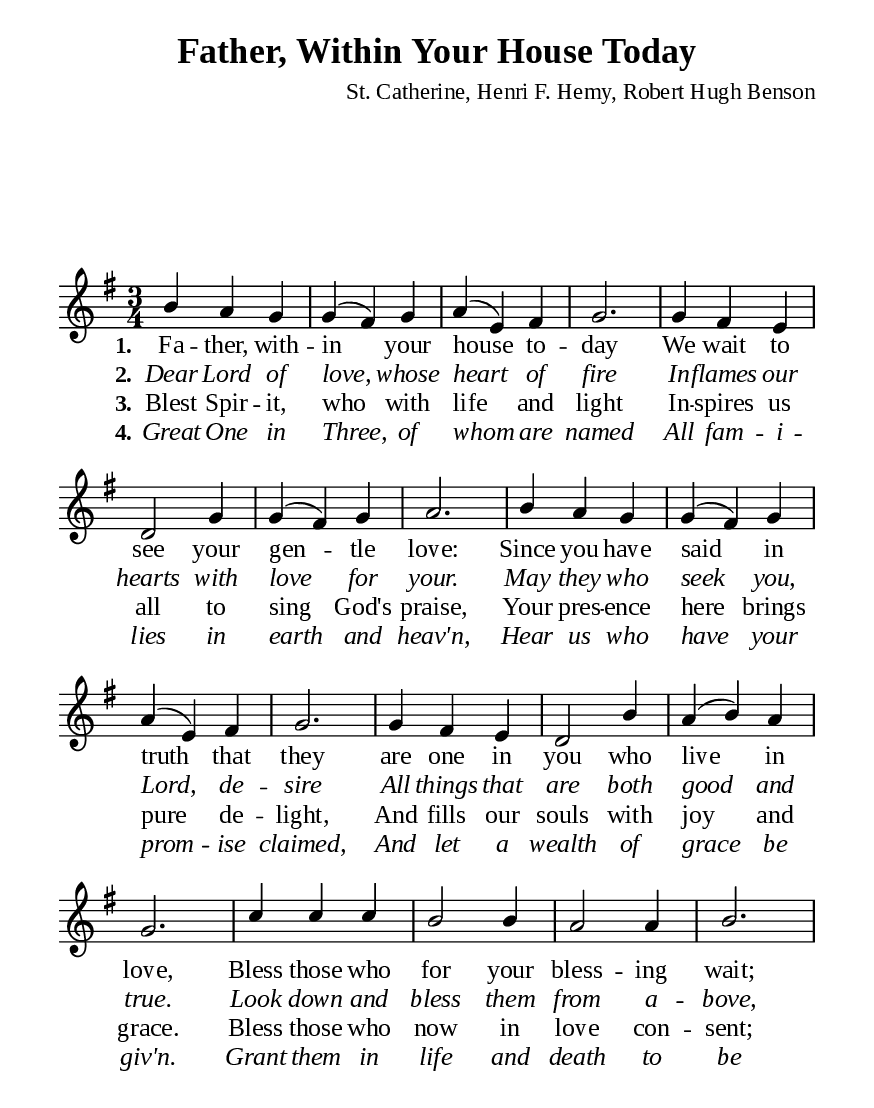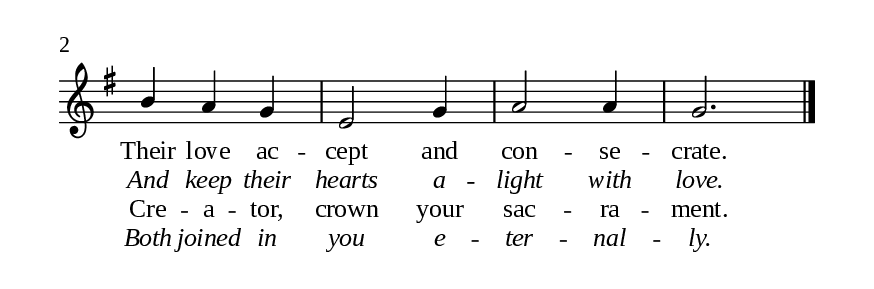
\version "2.18.2"

\header {
  title = "Father, Within Your House Today"
  composer = "St. Catherine, Henri F. Hemy, Robert Hugh Benson"
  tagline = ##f
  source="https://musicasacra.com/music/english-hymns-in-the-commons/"
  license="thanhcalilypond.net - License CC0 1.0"
}

global= {
  \key g \major
  \time 3/4
  \override Score.BarNumber.break-visibility = ##(#f #f #f)
}

\paper {
  #(set-paper-size "a5")
  top-margin = 10\mm
  bottom-margin = 10\mm
  left-margin = 10\mm
  right-margin = 10\mm
  indent = #0
  #(define fonts
	 (make-pango-font-tree "Liberation Serif"
	 		       "Liberation Serif"
			       "Liberation Serif"
			       (/ 20 20)))
  system-system-spacing = #'((basic-distance . 3) (padding . 3))
}

printItalic = \with {
  \override LyricText.font-shape = #'italic
}

% Verse music
musicVerseSoprano = \relative c'' {
  %{	01	%} b4 a g |
  %{	02	%} g (fis) g |
  %{	03	%} a (e) fis |
  %{	04	%} g2. |
  %{	05	%} g4 fis e |
  %{	06	%} d2 g4 |
  %{	07	%} g (fis) g |
  %{	08	%} a2. |
  %{	09	%} b4 a g |
  %{	10	%} g (fis) g |
  %{	11	%} a (e) fis |
  %{	12	%} g2. |
  %{	13	%} g4 fis e |
  %{	14	%} d2 b'4 |
  %{	15	%} a (b) a |
  %{	16	%} g2. |
  %{	17	%} c4 c c |
  %{	18	%} b2 b4 |
  %{	19	%} a2 a4 |
  %{	20	%} b2. |
  %{	21	%} b4 a g |
  %{	22	%} e2 g4 |
  %{	23	%} a2 a4 |
  %{	24	%} g2. \bar "|."
}

% Verse lyrics
verseOne = \lyricmode {
  \set stanza = #"1."
  Fa -- ther, with -- in your house to -- day
  We wait to see your gen -- tle love:
  Since you have said in truth that they are one in you who live in love,
  Bless those who for your bless -- ing wait;
  Their love ac -- cept and con -- se -- crate.
}

verseTwo = \lyricmode {
  \set stanza = #"2."
  Dear Lord of love, whose heart of fire
  In -- flames our hearts with love for your.
  May they who seek you, Lord, de -- sire
  All things that are both good and true.
  Look down and bless them from a -- bove,
  And keep their hearts a -- light with love.
}

verseThree = \lyricmode {
  \set stanza = #"3."
  Blest Spir -- it, who with life and light
  In -- spires us all to sing God's praise,
  Your pres -- ence here brings pure de -- light,
  And fills our souls with joy and grace.
  Bless those who now in love con -- sent;
  Cre -- a -- tor, crown your sac -- ra -- ment.
}

verseFour = \lyricmode {
  \set stanza = #"4."
  Great One in Three, of whom are named
  All fam -- i -- lies in earth and heav'n,
  Hear us who have your prom -- ise claimed,
  And let a wealth of grace be giv'n.
  Grant them in life and death to be
  Both joined in you e -- ter -- nal -- ly.
}

% Layout
\score {
    \new ChoirStaff <<
      \new Staff <<
        \clef "treble"
        \new Voice = "sopranos" { \global \stemUp \slurUp \musicVerseSoprano }
      >>
      \new Lyrics \lyricsto sopranos \verseOne
      \new Lyrics \printItalic \lyricsto sopranos \verseTwo
      \new Lyrics \lyricsto sopranos \verseThree
      \new Lyrics \printItalic \lyricsto sopranos \verseFour
    >>
}
